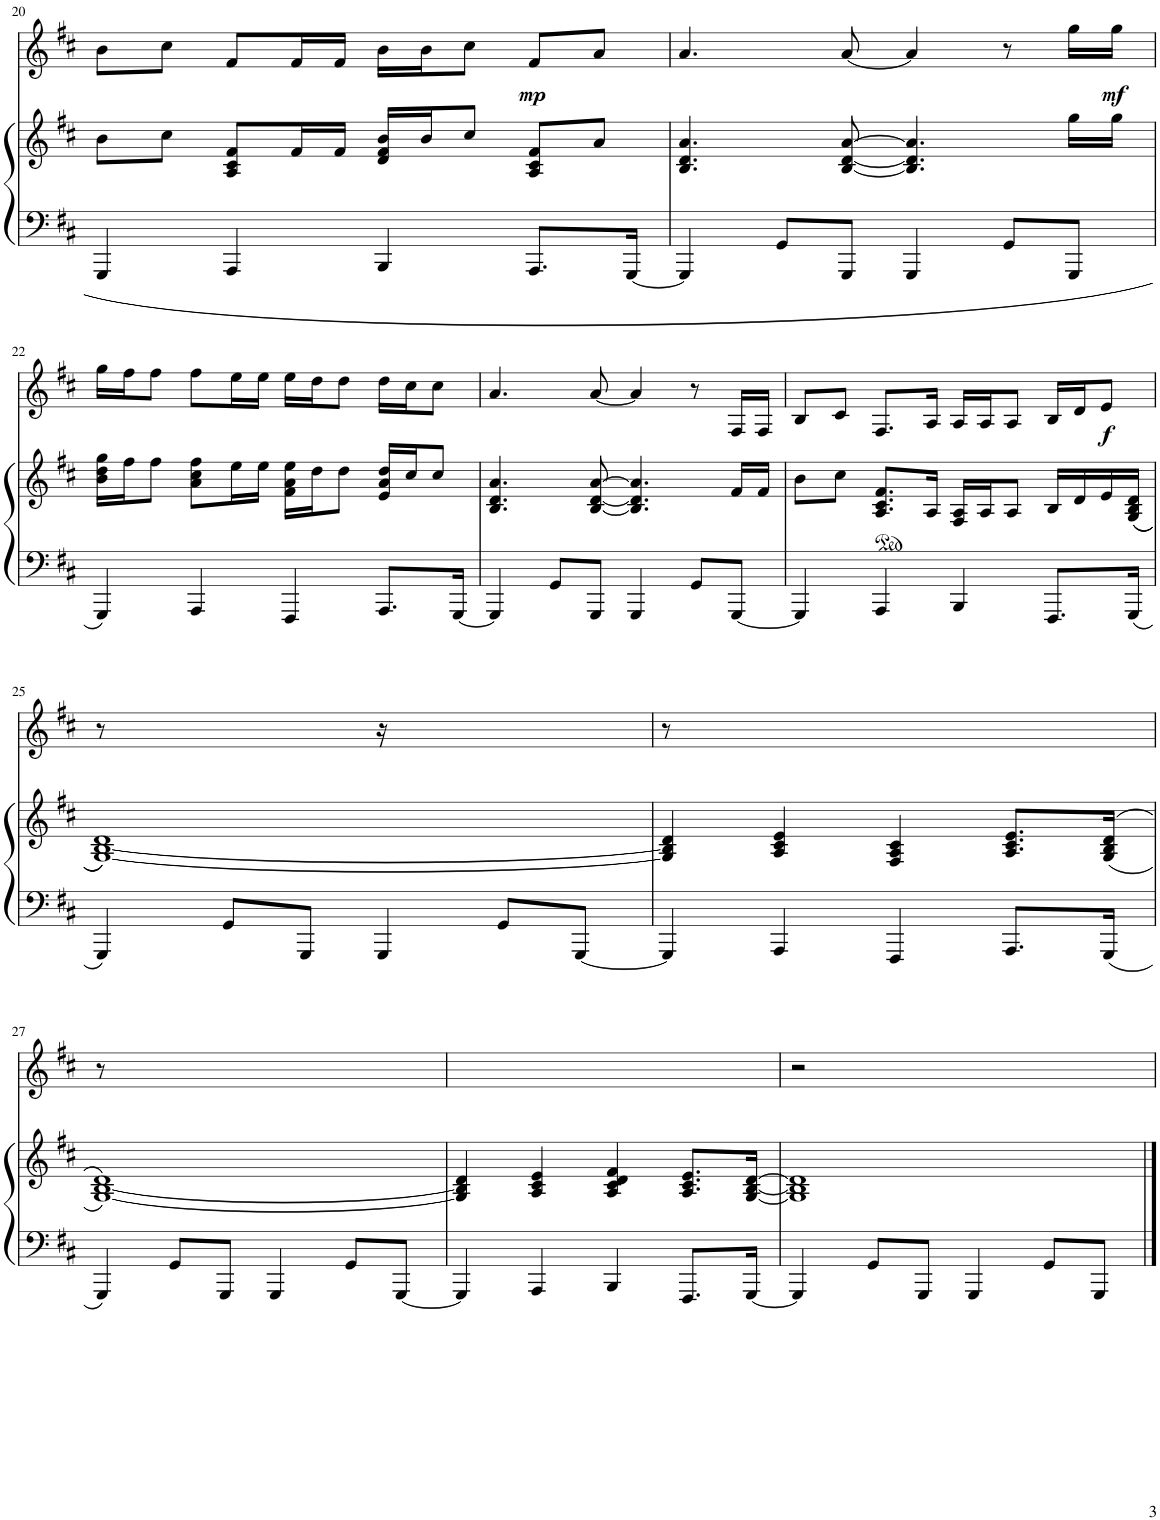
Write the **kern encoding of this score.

**kern	**kern	**kern	**dynam
*part2	*part2	*part1	*part1
*staff3	*staff2	*staff1	*staff1
*I"Piano	*	*I"Voice	*
*I'Pno	*	*I'V	*
!!LO:PB:g=z
*clefF4	*clefG2	*clefG2	*
*k[f#c#]	*k[f#c#]	*k[f#c#]	*
*M4/4	*M4/4	*M4/4	*
=20	=20	=20	=20
4GGG/	8b\L	8b\L	.
.	8cc#\J	8cc#\J	.
4AAA/	8A/ 8c#/ 8f#/L	8f#/L	.
.	16f#/L	16f#/L	.
.	16f#/JJ	16f#/JJ	.
4BBB/	16d/ 16f#/ 16b/LL	16b\LL	.
.	16b/J	16b\J	.
.	8cc#/J	8cc#\J	.
!	!	!	!LO:DY:b
8.AAA/L	8A/ 8c#/ 8f#/L	8f#/L	mp
.	8a/J	8a/J	.
[<16GGG/Jk	.	.	.
=21	=21	=21	=21
4GGG/]	4.B/ 4.d/ 4.a/	4.a/	.
8GG/L	.	.	.
8GGG/J	[<8B/ [<8d/ [>8a/	[<8a/	.
4GGG/	4.B/] 4.d/] 4.a/]	4a/]	.
8GG/L	.	8r	.
8GGG/J	16gg\LL	16gg\LL	.
!	!	!	!LO:DY:b
.	16gg\JJ	16gg\JJ	mf
!!LO:LB:g=z
=22	=22	=22	=22
4GGG/	16b\ 16dd\ 16gg\LL	16gg\LL	.
.	16ff#\J	16ff#\J	.
.	8ff#\J	8ff#\J	.
4AAA/	8a\ 8cc#\ 8ff#\L	8ff#\L	.
.	16ee\L	16ee\L	.
.	16ee\JJ	16ee\JJ	.
4FFF#/	16f#\ 16a\ 16ee\LL	16ee\LL	.
.	16dd\J	16dd\J	.
.	8dd\J	8dd\J	.
8.AAA/L	16e/ 16a/ 16dd/LL	16dd\LL	.
.	16cc#/J	16cc#\J	.
.	8cc#/J	8cc#\J	.
[<16GGG/Jk	.	.	.
=23	=23	=23	=23
4GGG/]	4.B/ 4.d/ 4.a/	4.a/	.
8GG/L	.	.	.
8GGG/J	[<8B/ [<8d/ [>8a/	[<8a/	.
4GGG/	4.B/] 4.d/] 4.a/]	4a/]	.
8GG/L	.	8r	.
[<8GGG/J	16f#/LL	16F#/LL	.
.	16f#/JJ	16F#/JJ	.
=24	=24	=24	=24
4GGG/]	8b\L	8B/L	.
.	8cc#\J	8c#/J	.
4AAA/	8.A/ 8.c#/ 8.f#/L	8.F#/L	.
.	16A/Jk	16A/Jk	.
4BBB/	16F#/ 16A/LL	16A/LL	.
.	16A/J	16A/J	.
.	8A/J	8A/J	.
8.FFF#/L	16B/LL	16B/LL	.
.	16d/	16d/J	.
!	!	!	!LO:DY:b
.	16e/	8e/J	f
16GGG/Jk	(<(<16G/ 16B/ 16d/JJ	.	.
!!LO:LB:g=z
=25	=25	=25	=25
4GGG/	[<1G [<1B 1d))	8r	.
.	.	4.ryy	.
8GG/L	.	.	.
8GGG/J	.	.	.
4GGG/	.	16r	.
.	.	4..ryy	.
8GG/L	.	.	.
[<8GGG/J	.	.	.
=26	=26	=26	=26
4GGG/]	4G/] 4B/] 4d/	8r	.
.	.	2..ryy	.
4AAA/	4A/ 4c#/ 4e/	.	.
4FFF#/	4F#/ 4A/ 4c#/	.	.
8.AAA/L	8.A/ 8.c#/ 8.e/L	.	.
16GGG/Jk	(<(>16G/ 16B/ 16d/Jk	.	.
!!LO:LB:g=z
=27	=27	=27	=27
4GGG/	[<1G [<1B 1d))	8r	.
.	.	2..ryy	.
8GG/L	.	.	.
8GGG/J	.	.	.
4GGG/	.	.	.
8GG/L	.	.	.
[<8GGG/J	.	.	.
=28	=28	=28	=28
4GGG/]	4G/] 4B/] 4d/	1ryy	.
4AAA/	4A/ 4c#/ 4e/	.	.
4BBB/	4A/ 4c#/ 4d/ 4f#/	.	.
8.FFF#/L	8.A/ 8.c#/ 8.e/L	.	.
[<16GGG/Jk	[<16G/ [<16B/ [>16d/Jk	.	.
=29	=29	=29	=29
4GGG/]	1G] 1B] 1d]	2r	.
8GG/L	.	.	.
8GGG/J	.	.	.
4GGG/	.	2ryy	.
8GG/L	.	.	.
8GGG/J	.	.	.
=	=	=	=
*-	*-	*-	*-
